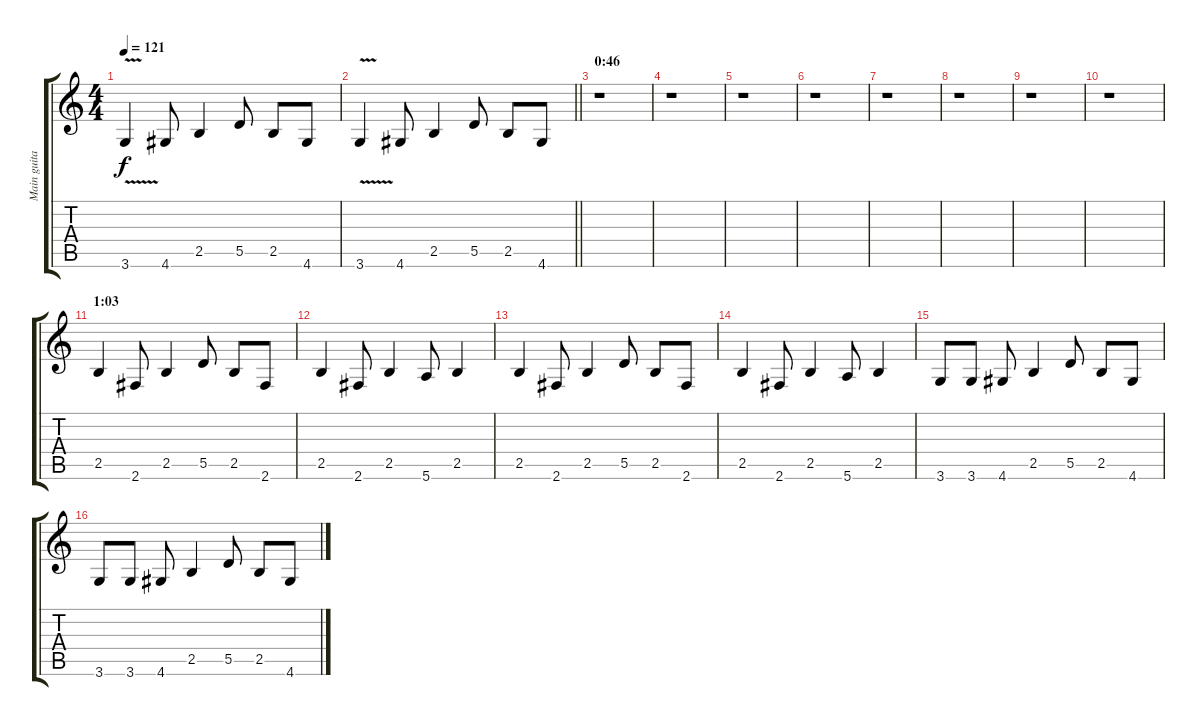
\track ("Main guitar" "Main guita") {instrument distortionguitar}
\staff {score tabs}
\tuning (E4 B3 G3 D3 A2 E2) {hide}
\ts (4 4)
\tempo 121
\clef g2
\ks c
3.6{v}.4{dy f} 4.6.8 2.5.4 5.5.8 2.5.8 4.6.8 |
\barLineRight lightlight
3.6{v}.4 4.6.8 2.5.4 5.5.8 2.5.8 4.6.8 |
\section ("" "0:46")
r.1 |
r.1 |
r.1 |
r.1 |
r.1 |
r.1 |
r.1 |
r.1 |
\section ("" "1:03")
2.5.4 2.6.8 2.5.4 5.5.8 2.5.8 2.6.8 |
2.5.4 2.6.8 2.5.4 5.6.8 2.5.4 |
2.5.4 2.6.8 2.5.4 5.5.8 2.5.8 2.6.8 |
2.5.4 2.6.8 2.5.4 5.6.8 2.5.4 |
3.6.8 3.6.8 4.6.8 2.5.4 5.5.8 2.5.8 4.6.8 |
3.6.8 3.6.8 4.6.8 2.5.4 5.5.8 2.5.8 4.6.8
